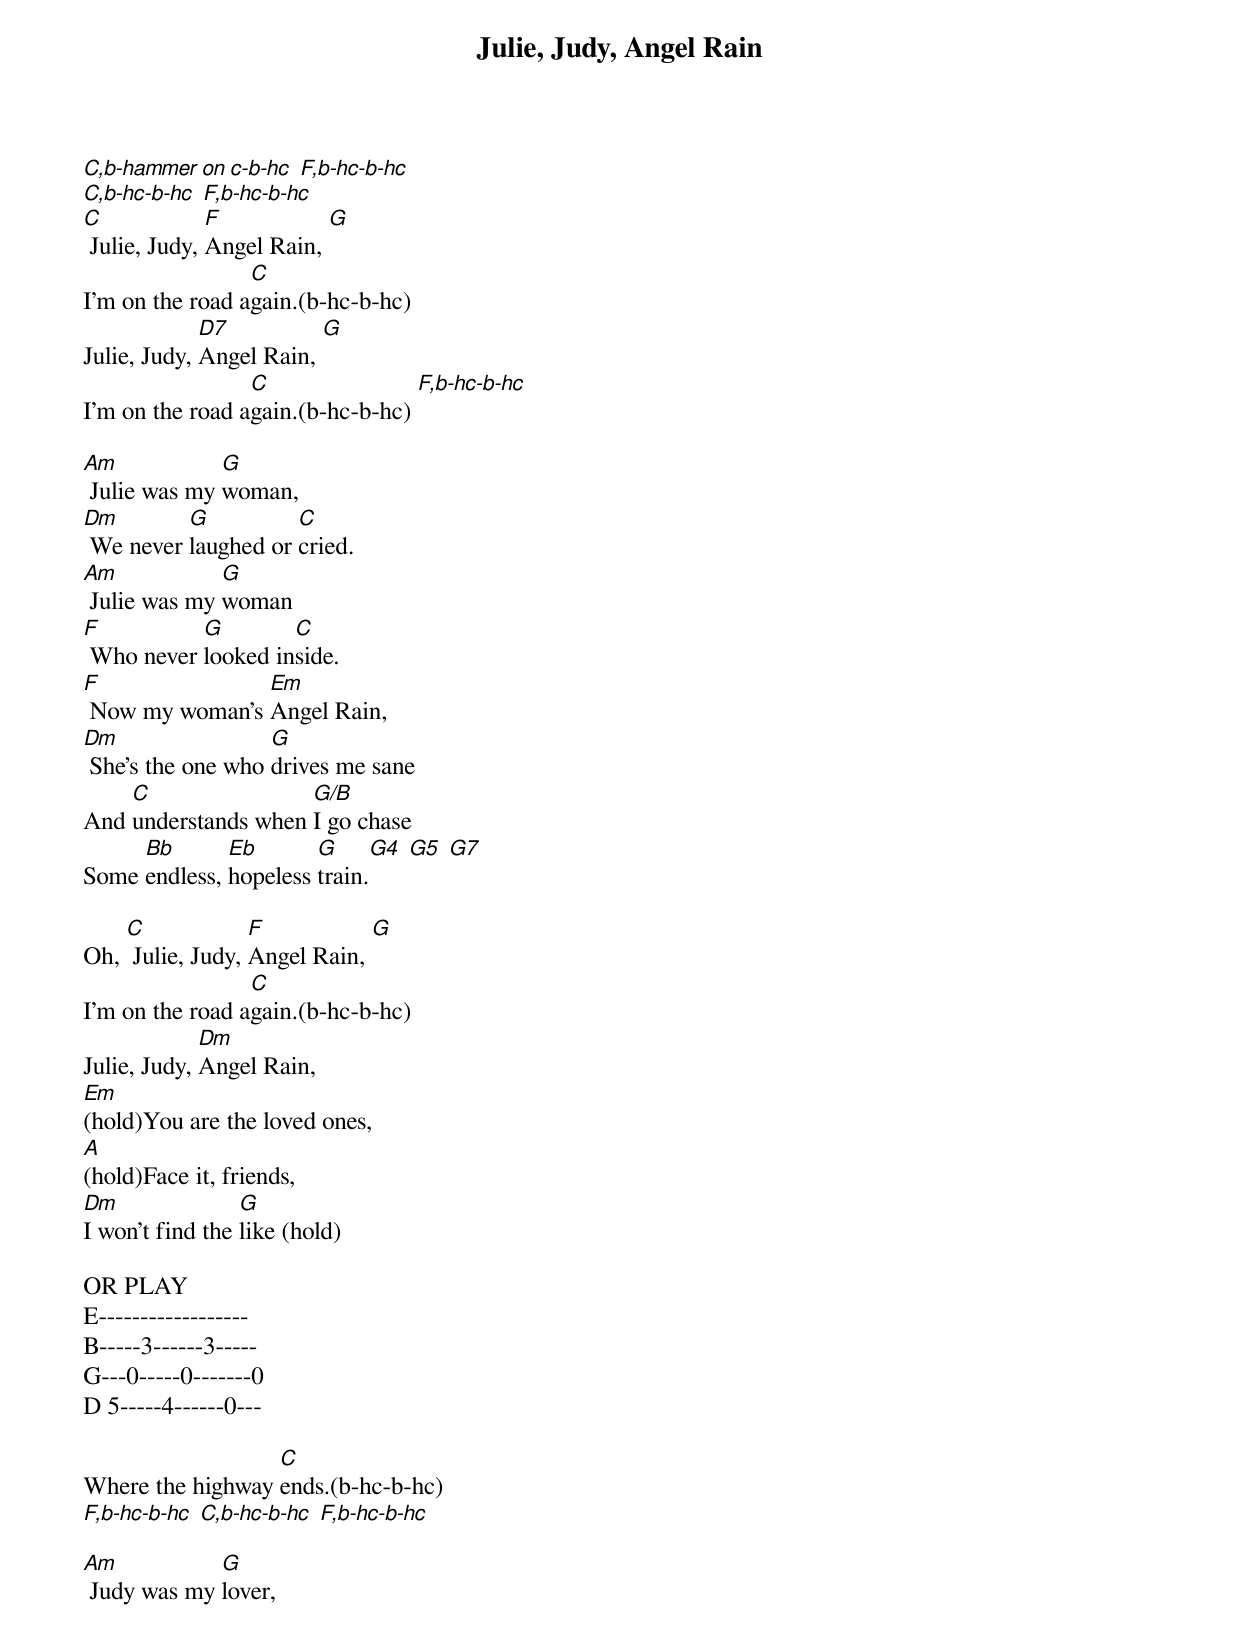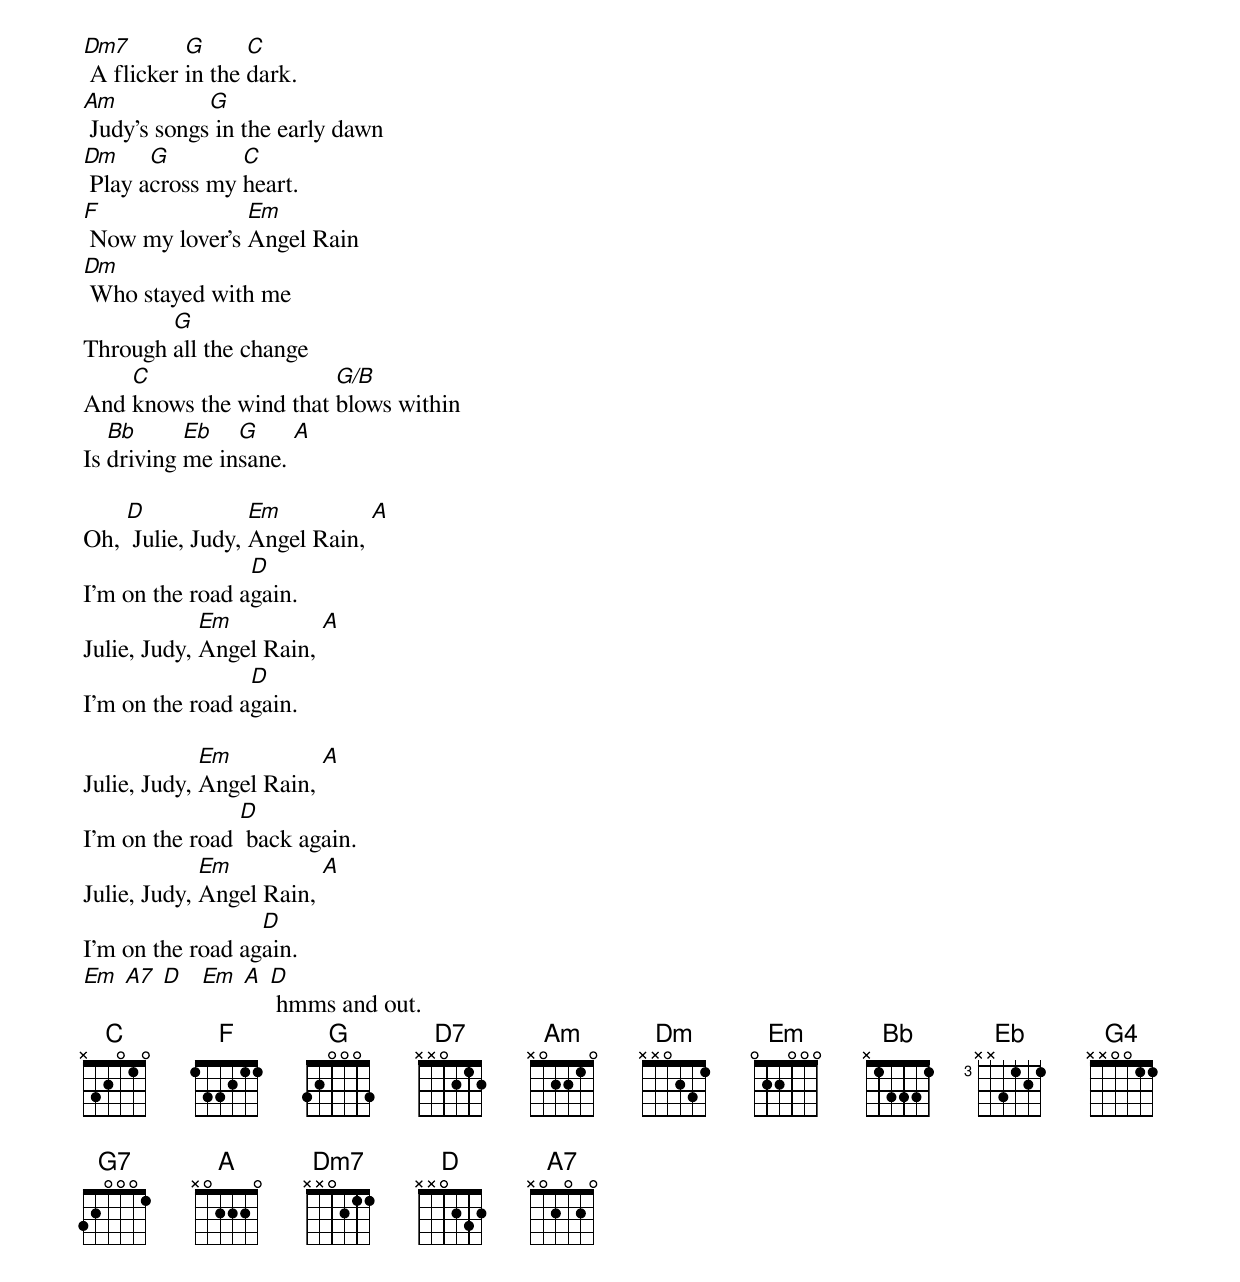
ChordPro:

{title: Julie, Judy, Angel Rain}
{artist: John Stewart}
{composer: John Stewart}
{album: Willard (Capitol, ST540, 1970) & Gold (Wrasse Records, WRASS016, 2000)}

[C,b-hammer on c-b-hc] [F,b-hc-b-hc]
[C,b-hc-b-hc] [F,b-hc-b-hc]
[C] Julie, Judy, [F]Angel Rain, [G]
I'm on the road a[C]gain.(b-hc-b-hc)
Julie, Judy, [D7]Angel Rain, [G]
I'm on the road a[C]gain.(b-hc-b-hc) [F,b-hc-b-hc]

[Am] Julie was my [G]woman,
[Dm] We never [G]laughed or [C]cried.
[Am] Julie was my [G]woman
[F] Who never [G]looked in[C]side.
[F] Now my woman's [Em]Angel Rain,
[Dm] She's the one who [G]drives me sane
And [C]understands when [G/B]I go chase
Some [Bb]endless, [Eb]hopeless [G]train.[G4] [G5] [G7]

Oh, [C] Julie, Judy, [F]Angel Rain, [G]
I'm on the road a[C]gain.(b-hc-b-hc)
Julie, Judy, [Dm]Angel Rain,
[Em](hold)You are the loved ones,
[A](hold)Face it, friends,
[Dm]I won't find the [G]like (hold)

OR PLAY
E------------------
B-----3------3-----
G---0-----0-------0
D 5-----4------0---

Where the highway [C]ends.(b-hc-b-hc)
[F,b-hc-b-hc] [C,b-hc-b-hc] [F,b-hc-b-hc]

[Am] Judy was my [G]lover,
[Dm7] A flicker [G]in the [C]dark.
[Am] Judy's songs[G] in the early dawn
[Dm] Play a[G]cross my [C]heart.
[F] Now my lover's [Em]Angel Rain
[Dm] Who stayed with me
Through [G]all the change
And [C]knows the wind that [G/B]blows within
Is [Bb]driving [Eb]me in[G]sane. [A]

Oh, [D] Julie, Judy, [Em]Angel Rain, [A]
I'm on the road a[D]gain.
Julie, Judy, [Em]Angel Rain, [A]
I'm on the road a[D]gain.

Julie, Judy, [Em]Angel Rain, [A]
I'm on the road [D] back again.
Julie, Judy, [Em]Angel Rain, [A]
I'm on the road ag[D]ain.
[Em] [A7] [D]   [Em] [A] [D] hmms and out.
